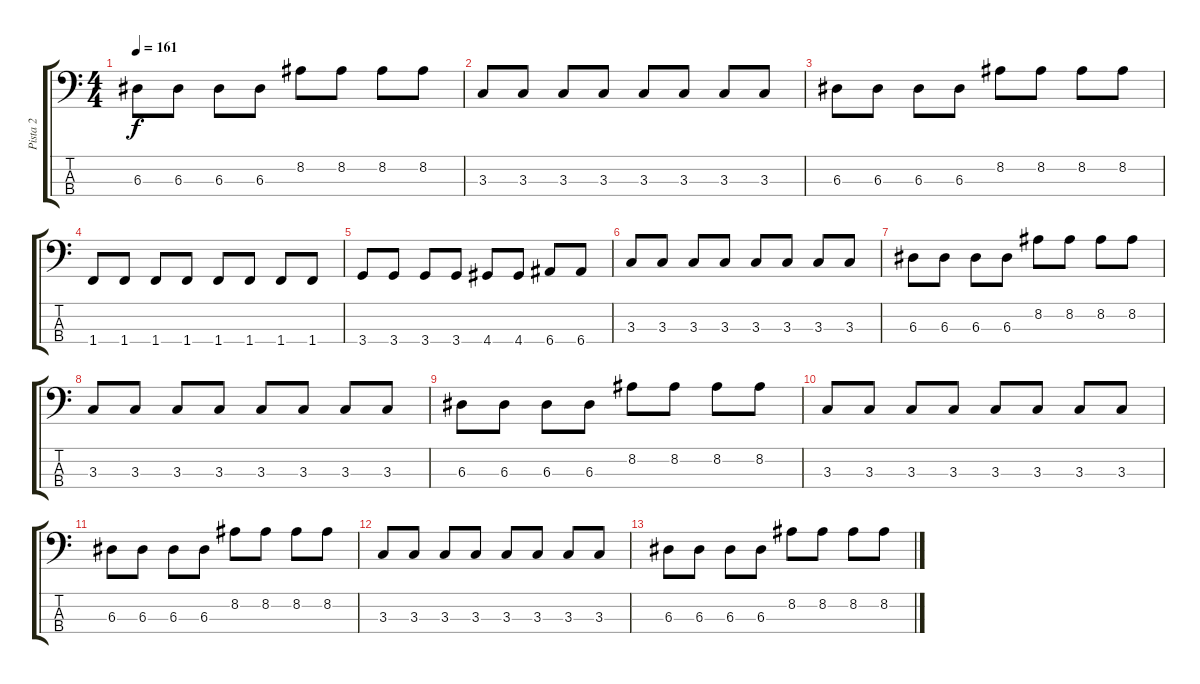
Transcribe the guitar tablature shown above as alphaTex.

\track ("Pista 2" "Pista 2") {instrument electricbasspick}
\staff {score tabs}
\tuning (G2 D2 A1 E1) {hide}
\ts (4 4)
\tempo 161
\clef f4
\ks c
6.3.8{dy f} 6.3.8 6.3.8 6.3.8 8.2.8 8.2.8 8.2.8 8.2.8 |
3.3.8 3.3.8 3.3.8 3.3.8 3.3.8 3.3.8 3.3.8 3.3.8 |
6.3.8 6.3.8 6.3.8 6.3.8 8.2.8 8.2.8 8.2.8 8.2.8 |
1.4.8 1.4.8 1.4.8 1.4.8 1.4.8 1.4.8 1.4.8 1.4.8 |
3.4.8 3.4.8 3.4.8 3.4.8 4.4.8 4.4.8 6.4.8 6.4.8 |
3.3.8 3.3.8 3.3.8 3.3.8 3.3.8 3.3.8 3.3.8 3.3.8 |
6.3.8 6.3.8 6.3.8 6.3.8 8.2.8 8.2.8 8.2.8 8.2.8 |
3.3.8 3.3.8 3.3.8 3.3.8 3.3.8 3.3.8 3.3.8 3.3.8 |
6.3.8 6.3.8 6.3.8 6.3.8 8.2.8 8.2.8 8.2.8 8.2.8 |
3.3.8 3.3.8 3.3.8 3.3.8 3.3.8 3.3.8 3.3.8 3.3.8 |
6.3.8 6.3.8 6.3.8 6.3.8 8.2.8 8.2.8 8.2.8 8.2.8 |
3.3.8 3.3.8 3.3.8 3.3.8 3.3.8 3.3.8 3.3.8 3.3.8 |
6.3.8 6.3.8 6.3.8 6.3.8 8.2.8 8.2.8 8.2.8 8.2.8
